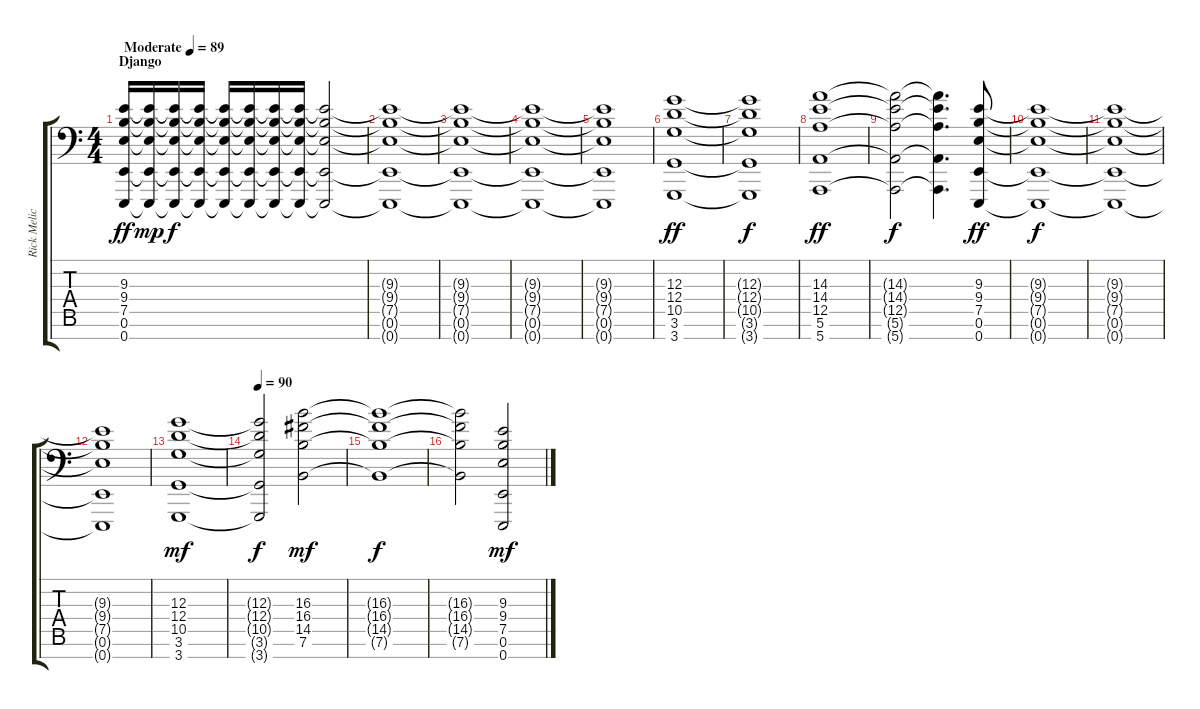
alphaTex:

\track ("Rick Melick Keyboards" "Rick Melic") {instrument drawbarorgan}
\staff {score tabs}
\tuning (E4 B3 G3 D3 A2 E2 E1) {hide}
\ts (4 4)
\section ("" "Django")
\tempo (89 "Moderate")
\clef f4
\ks c
(9.3 9.4 7.5 0.6 0.7).16{dy ff volume 1 instrument pad2warm} (9.3{t} 9.4{t} 7.5{t} 0.6{t} 0.7{t}).16{dy mp volume 3} (9.3{t} 9.4{t} 7.5{t} 0.6{t} 0.7{t}).16{dy f volume 4} (9.3{t} 9.4{t} 7.5{t} 0.6{t} 0.7{t}).16{volume 7} (9.3{t} 9.4{t} 7.5{t} 0.6{t} 0.7{t}).16{volume 8} (9.3{t} 9.4{t} 7.5{t} 0.6{t} 0.7{t}).16{volume 9} (9.3{t} 9.4{t} 7.5{t} 0.6{t} 0.7{t}).16{volume 10} (9.3{t} 9.4{t} 7.5{t} 0.6{t} 0.7{t}).16{volume 12} (9.3{t} 9.4{t} 7.5{t} 0.6{t} 0.7{t}).2{volume 13} |
(9.3{t} 9.4{t} 7.5{t} 0.6{t} 0.7{t}).1 |
(9.3{t} 9.4{t} 7.5{t} 0.6{t} 0.7{t}).1 |
(9.3{t} 9.4{t} 7.5{t} 0.6{t} 0.7{t}).1 |
(9.3{t} 9.4{t} 7.5{t} 0.6{t} 0.7{t}).1 |
(12.3 12.4 10.5 3.6 3.7).1{dy ff} |
(12.3{t} 12.4{t} 10.5{t} 3.6{t} 3.7{t}).1{dy f} |
(14.3 14.4 12.5 5.6 5.7).1{dy ff} |
(14.3{t} 14.4{t} 12.5{t} 5.6{t} 5.7{t}).2{dy f} (14.3{t} 14.4{t} 12.5{t} 5.6{t} 5.7{t}).4{d} (9.3 9.4 7.5 0.6 0.7).8{dy ff} |
(9.3{t} 9.4{t} 7.5{t} 0.6{t} 0.7{t}).1{dy f} |
(9.3{t} 9.4{t} 7.5{t} 0.6{t} 0.7{t}).1 |
(9.3{t} 9.4{t} 7.5{t} 0.6{t} 0.7{t}).1 |
(12.3 12.4 10.5 3.6 3.7).1{dy mf} |
\tempo 90
(12.3{t} 12.4{t} 10.5{t} 3.6{t} 3.7{t}).2{dy f} (16.3 16.4 14.5 7.6).2{dy mf} |
(16.3{t} 16.4{t} 14.5{t} 7.6{t}).1{dy f} |
(16.3{t} 16.4{t} 14.5{t} 7.6{t}).2 (9.3 9.4 7.5 0.6 0.7).2{dy mf}
